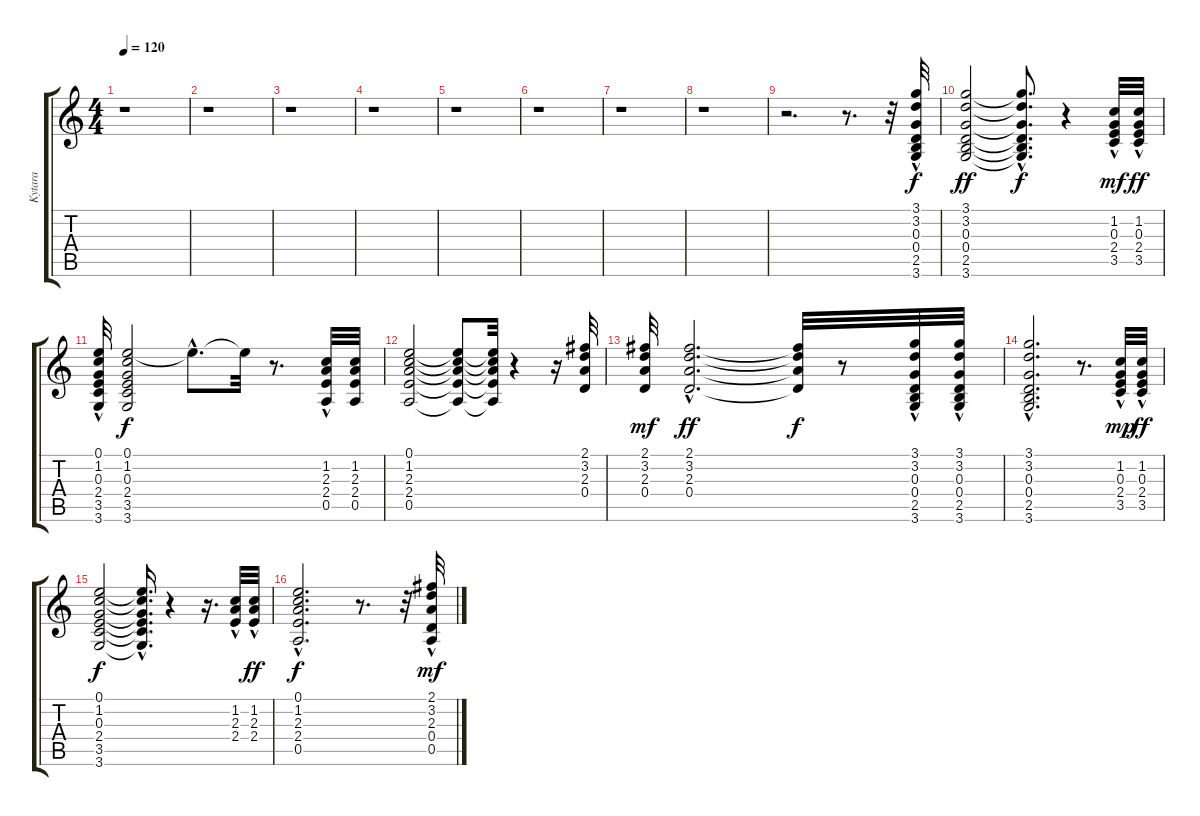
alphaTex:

\track ("Kytara" "Kytara") {instrument acousticguitarsteel}
\staff {score tabs}
\tuning (E4 B3 G3 D3 A2 E2) {hide}
\ts (4 4)
\tempo 120
\clef g2
\ks c
r.1{dy f instrument acousticguitarsteel} |
r.1 |
r.1 |
r.1 |
r.1 |
r.1 |
r.1 |
r.1 |
r.2{d} r.8{d} r.32 (3.1 3.2 0.3{hac} 0.4 2.5 3.6).32 |
(3.1 3.2 0.3 0.4 2.5 3.6).2{dy ff} (3.1{hac t} 3.2{hac t} 0.3{hac t} 0.4{hac t} 2.5{hac t} 3.6{hac t}).8{d dy f} r.4 (1.2 0.3{hac} 2.4 3.5).32{dy mf} (1.2{hac} 0.3 2.4 3.5).32{dy ff} |
(0.1{hac} 1.2 0.3 2.4 3.5 3.6).32 (0.1 1.2 0.3 2.4 3.5 3.6).2{dy f} 0.1{hac t}.8{d} 0.1{t}.32 r.8{d} (1.2 2.3{hac} 2.4 0.5).32 (1.2 2.3 2.4 0.5).32 |
(0.1 1.2 2.3 2.4 0.5).2 (0.1{t} 1.2{t} 2.3{t} 2.4{t} 0.5{t}).8 (0.1{t} 1.2{t} 2.3{t} 2.4{t} 0.5{t}).32 r.4 r.16 (2.1 3.2 2.3 0.4).32 |
(2.1 3.2 2.3 0.4).32{dy mf} (2.1{hac} 3.2{hac} 2.3{hac} 0.4{hac}).2{d dy ff} (2.1{t} 3.2{t} 2.3{t} 0.4{t}).32{dy f} r.8 (3.1 3.2 0.3 0.4{hac} 2.5 3.6).32 (3.1 3.2 0.3 0.4{hac} 2.5 3.6).32 |
(3.1{hac} 3.2{hac} 0.3{hac} 0.4{hac} 2.5{hac} 3.6{hac}).2{d} r.8{d} (1.2 0.3{hac} 2.4 3.5).32{dy mp} (1.2{hac} 0.3{hac} 2.4 3.5).32{dy ff} |
(0.1 1.2 0.3 2.4 3.5 3.6).2{dy f} (0.1{hac t} 1.2{hac t} 0.3{hac t} 2.4{hac t} 3.5{hac t} 3.6{hac t}).16{d} r.4 r.16{d} (1.2 2.3{hac} 2.4).32 (1.2 2.3{hac} 2.4).32{dy ff} |
(0.1{hac} 1.2{hac} 2.3{hac} 2.4{hac} 0.5{hac}).2{d dy f} r.8{d} r.32 (2.1 3.2 2.3 0.4{hac} 0.5).32{dy mf}
